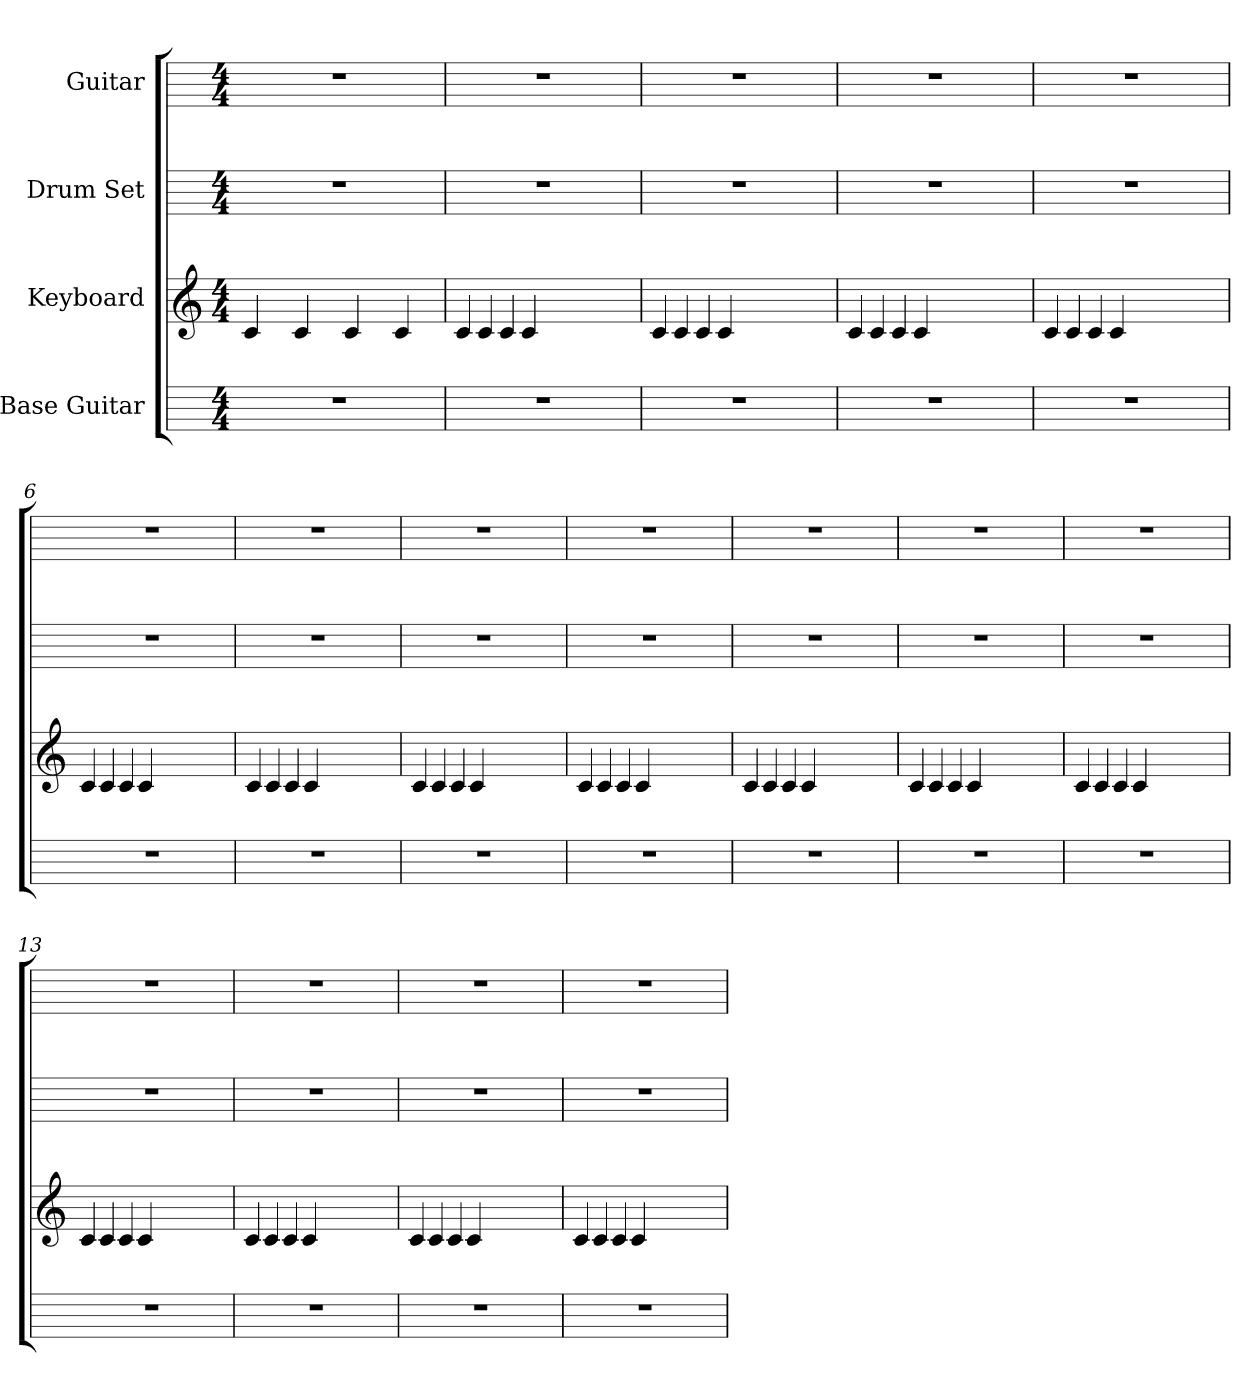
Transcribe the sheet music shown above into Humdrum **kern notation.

**kern	**kern	**kern	**kern
*part4	*part3	*part2	*part1
*staff4	*staff3	*staff2	*staff1
*I"Base Guitar	*I"Keyboard	*I"Drum Set	*I"Guitar
*M4/4	*M4/4	*M4/4	*M4/4
*MM112	*MM112	*MM112	*MM112
=1	=1	=1	=1
1r	4c	1r	1r
.	4c	.	.
.	4c	.	.
.	4c	.	.
=2	=2	=2	=2
!	!LO:N:vis=4	!	!
1r	16c	1r	1r
!	!LO:N:vis=4	!	!
.	16c	.	.
!	!LO:N:vis=4	!	!
.	16c	.	.
!	!LO:N:vis=4	!	!
.	16c	.	.
.	2.ryy	.	.
=3	=3	=3	=3
!	!LO:N:vis=4	!	!
1r	16c	1r	1r
!	!LO:N:vis=4	!	!
.	16c	.	.
!	!LO:N:vis=4	!	!
.	16c	.	.
!	!LO:N:vis=4	!	!
.	16c	.	.
.	2.ryy	.	.
=4	=4	=4	=4
!	!LO:N:vis=4	!	!
1r	16c	1r	1r
!	!LO:N:vis=4	!	!
.	16c	.	.
!	!LO:N:vis=4	!	!
.	16c	.	.
!	!LO:N:vis=4	!	!
.	16c	.	.
.	2.ryy	.	.
=5	=5	=5	=5
!	!LO:N:vis=4	!	!
1r	16c	1r	1r
!	!LO:N:vis=4	!	!
.	16c	.	.
!	!LO:N:vis=4	!	!
.	16c	.	.
!	!LO:N:vis=4	!	!
.	16c	.	.
.	2.ryy	.	.
=6	=6	=6	=6
!	!LO:N:vis=4	!	!
1r	16c	1r	1r
!	!LO:N:vis=4	!	!
.	16c	.	.
!	!LO:N:vis=4	!	!
.	16c	.	.
!	!LO:N:vis=4	!	!
.	16c	.	.
.	2.ryy	.	.
=7	=7	=7	=7
!	!LO:N:vis=4	!	!
1r	16c	1r	1r
!	!LO:N:vis=4	!	!
.	16c	.	.
!	!LO:N:vis=4	!	!
.	16c	.	.
!	!LO:N:vis=4	!	!
.	16c	.	.
.	2.ryy	.	.
=8	=8	=8	=8
!	!LO:N:vis=4	!	!
1r	16c	1r	1r
!	!LO:N:vis=4	!	!
.	16c	.	.
!	!LO:N:vis=4	!	!
.	16c	.	.
!	!LO:N:vis=4	!	!
.	16c	.	.
.	2.ryy	.	.
=9	=9	=9	=9
!	!LO:N:vis=4	!	!
1r	16c	1r	1r
!	!LO:N:vis=4	!	!
.	16c	.	.
!	!LO:N:vis=4	!	!
.	16c	.	.
!	!LO:N:vis=4	!	!
.	16c	.	.
.	2.ryy	.	.
=10	=10	=10	=10
!	!LO:N:vis=4	!	!
1r	16c	1r	1r
!	!LO:N:vis=4	!	!
.	16c	.	.
!	!LO:N:vis=4	!	!
.	16c	.	.
!	!LO:N:vis=4	!	!
.	16c	.	.
.	2.ryy	.	.
=11	=11	=11	=11
!	!LO:N:vis=4	!	!
1r	16c	1r	1r
!	!LO:N:vis=4	!	!
.	16c	.	.
!	!LO:N:vis=4	!	!
.	16c	.	.
!	!LO:N:vis=4	!	!
.	16c	.	.
.	2.ryy	.	.
=12	=12	=12	=12
!	!LO:N:vis=4	!	!
1r	16c	1r	1r
!	!LO:N:vis=4	!	!
.	16c	.	.
!	!LO:N:vis=4	!	!
.	16c	.	.
!	!LO:N:vis=4	!	!
.	16c	.	.
.	2.ryy	.	.
=13	=13	=13	=13
!	!LO:N:vis=4	!	!
1r	16c	1r	1r
!	!LO:N:vis=4	!	!
.	16c	.	.
!	!LO:N:vis=4	!	!
.	16c	.	.
!	!LO:N:vis=4	!	!
.	16c	.	.
.	2.ryy	.	.
=14	=14	=14	=14
!	!LO:N:vis=4	!	!
1r	16c	1r	1r
!	!LO:N:vis=4	!	!
.	16c	.	.
!	!LO:N:vis=4	!	!
.	16c	.	.
!	!LO:N:vis=4	!	!
.	16c	.	.
.	2.ryy	.	.
=15	=15	=15	=15
!	!LO:N:vis=4	!	!
1r	16c	1r	1r
!	!LO:N:vis=4	!	!
.	16c	.	.
!	!LO:N:vis=4	!	!
.	16c	.	.
!	!LO:N:vis=4	!	!
.	16c	.	.
.	2.ryy	.	.
=16	=16	=16	=16
!	!LO:N:vis=4	!	!
1r	16c	1r	1r
!	!LO:N:vis=4	!	!
.	16c	.	.
!	!LO:N:vis=4	!	!
.	16c	.	.
!	!LO:N:vis=4	!	!
.	16c	.	.
.	2.ryy	.	.
=	=	=	=
*-	*-	*-	*-
